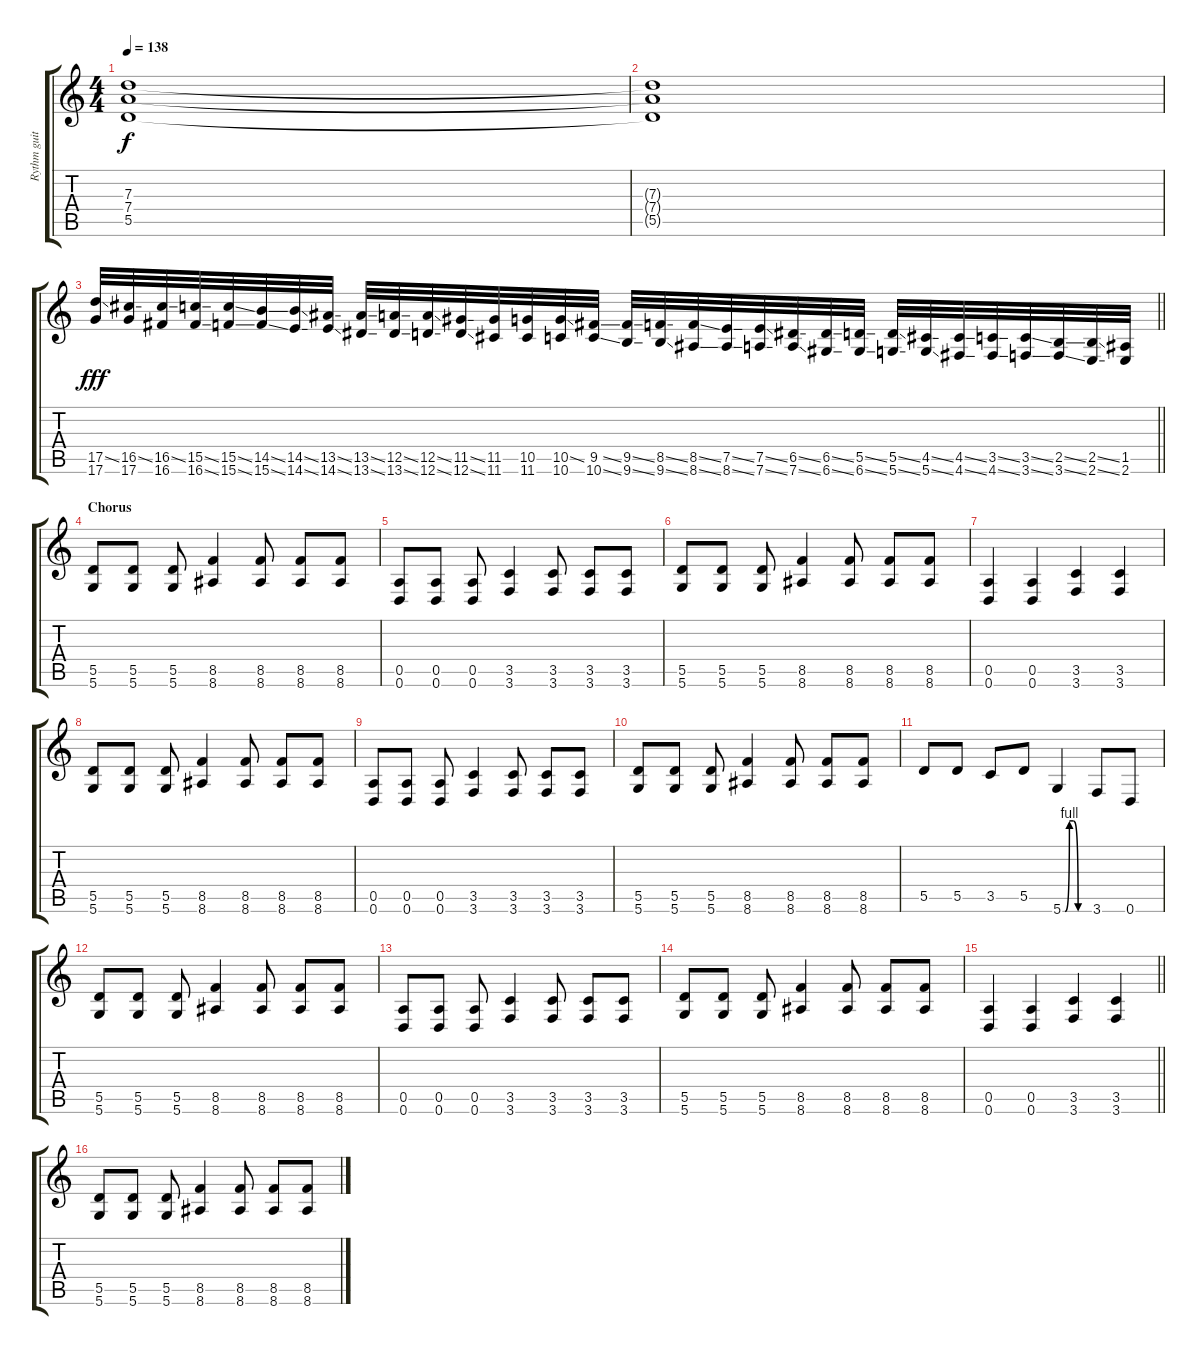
\track ("Rythm guitar" "Rythm guit") {instrument distortionguitar}
\staff {score tabs}
\tuning (D4 B3 G3 D3 A2 D2) {hide}
\ts (4 4)
\tempo 138
\clef g2
\ks c
(7.3{t} 7.4{t} 5.5{t}).1{dy f} |
(7.3{t} 7.4{t} 5.5{t}).1 |
\barLineRight lightlight
(17.5{ss} 17.6).32{dy fff} (16.5{ss} 17.6).32 (16.5{ss} 16.6).32 (15.5{ss} 16.6{ss}).32 (15.5{ss} 15.6{ss}).32 (14.5{ss} 15.6{ss}).32 (14.5{ss} 14.6{ss}).32 (13.5{ss} 14.6{ss}).32 (13.5{ss} 13.6{ss}).32 (12.5{ss} 13.6{ss}).32 (12.5{ss} 12.6{ss}).32 (11.5{ss} 12.6{ss}).32 (11.5 11.6).32 (10.5 11.6).32 (10.5{ss} 10.6).32 (9.5{ss} 10.6{ss}).32 (9.5{ss} 9.6{ss}).32 (8.5{ss} 9.6{ss}).32 (8.5{ss} 8.6{ss}).32 (7.5{ss} 8.6{ss}).32 (7.5{ss} 7.6{ss}).32 (6.5{ss} 7.6{ss}).32 (6.5{ss} 6.6{ss}).32 (5.5{ss} 6.6{ss}).32 (5.5{ss} 5.6{ss}).32 (4.5{ss} 5.6{ss}).32 (4.5{ss} 4.6{ss}).32 (3.5{ss} 4.6{ss}).32 (3.5{ss} 3.6{ss}).32 (2.5{ss} 3.6{ss}).32 (2.5{ss} 2.6{ss}).32 (1.5 2.6).32 |
\section ("" "Chorus")
(5.5 5.6).8 (5.5 5.6).8 (5.5 5.6).8 (8.5 8.6).4 (8.5 8.6).8 (8.5 8.6).8 (8.5 8.6).8 |
(0.5 0.6).8 (0.5 0.6).8 (0.5 0.6).8 (3.5 3.6).4 (3.5 3.6).8 (3.5 3.6).8 (3.5 3.6).8 |
(5.5 5.6).8 (5.5 5.6).8 (5.5 5.6).8 (8.5 8.6).4 (8.5 8.6).8 (8.5 8.6).8 (8.5 8.6).8 |
(0.5 0.6).4 (0.5 0.6).4 (3.5 3.6).4 (3.5 3.6).4 |
(5.5 5.6).8 (5.5 5.6).8 (5.5 5.6).8 (8.5 8.6).4 (8.5 8.6).8 (8.5 8.6).8 (8.5 8.6).8 |
(0.5 0.6).8 (0.5 0.6).8 (0.5 0.6).8 (3.5 3.6).4 (3.5 3.6).8 (3.5 3.6).8 (3.5 3.6).8 |
(5.5 5.6).8 (5.5 5.6).8 (5.5 5.6).8 (8.5 8.6).4 (8.5 8.6).8 (8.5 8.6).8 (8.5 8.6).8 |
5.5.8 5.5.8 3.5.8 5.5.8 5.6{be (custom 0 0 5 0 15 4 24 4 35 0 60 0)}.4 3.6.8 0.6.8 |
(5.5 5.6).8 (5.5 5.6).8 (5.5 5.6).8 (8.5 8.6).4 (8.5 8.6).8 (8.5 8.6).8 (8.5 8.6).8 |
(0.5 0.6).8 (0.5 0.6).8 (0.5 0.6).8 (3.5 3.6).4 (3.5 3.6).8 (3.5 3.6).8 (3.5 3.6).8 |
(5.5 5.6).8 (5.5 5.6).8 (5.5 5.6).8 (8.5 8.6).4 (8.5 8.6).8 (8.5 8.6).8 (8.5 8.6).8 |
\barLineRight lightlight
(0.5 0.6).4 (0.5 0.6).4 (3.5 3.6).4 (3.5 3.6).4 |
(5.5 5.6).8 (5.5 5.6).8 (5.5 5.6).8 (8.5 8.6).4 (8.5 8.6).8 (8.5 8.6).8 (8.5 8.6).8
